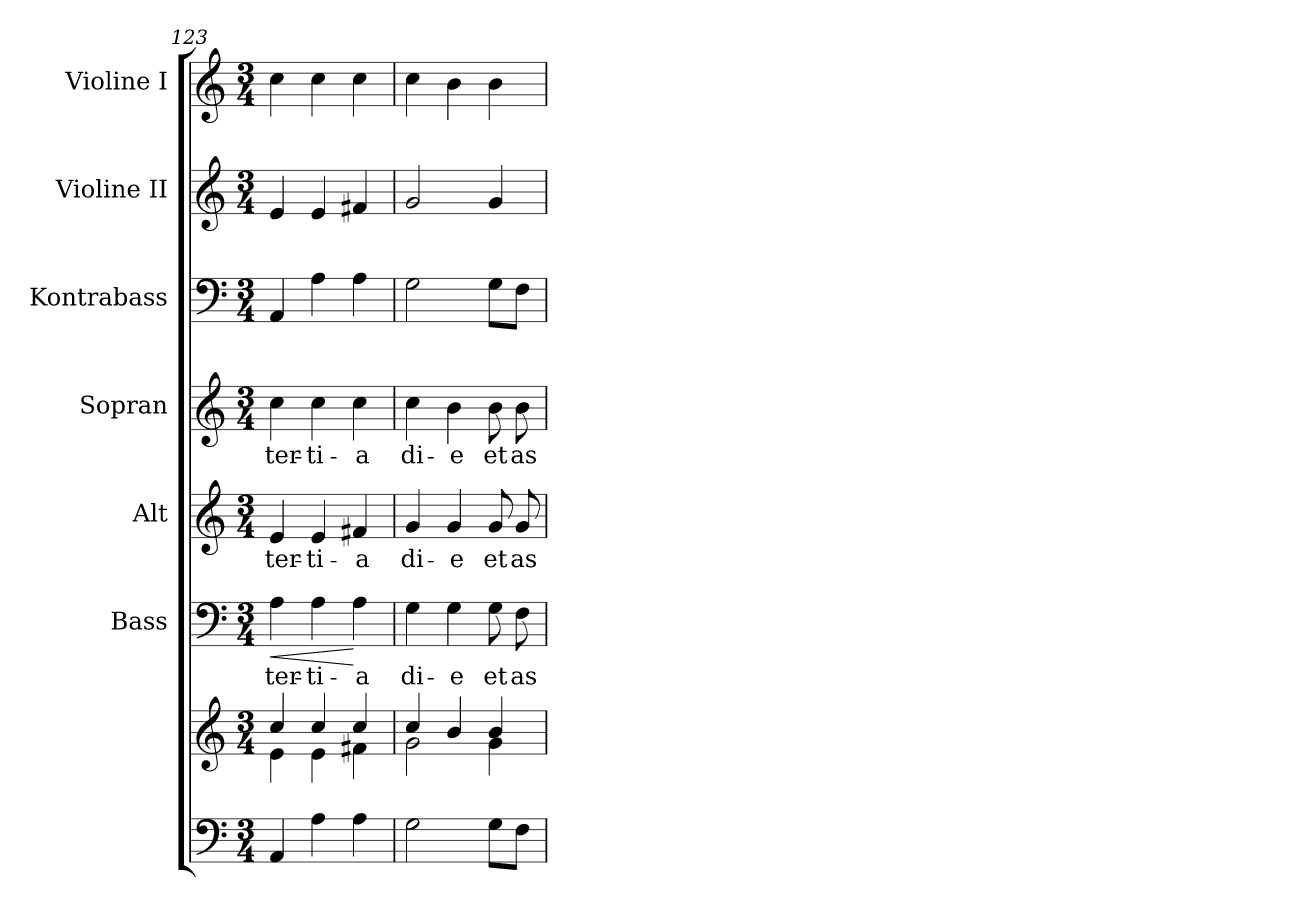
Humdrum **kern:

**kern	**kern	**kern	**text	**dynam	**kern	**text	**kern	**text	**kern	**kern	**kern
*part7	*part7	*part6	*part6	*part6	*part5	*part5	*part4	*part4	*part3	*part2	*part1
*staff8	*staff7	*staff6	*staff6	*staff6	*staff5	*staff5	*staff4	*staff4	*staff3	*staff2	*staff1
*	*	*I"Bass	*	*	*I"Alt	*	*I"Sopran	*	*I"Kontrabass	*I"Violine II	*I"Violine I
*	*	*I'B.	*	*	*I'A.	*	*I'S.	*	*I'Kb.	*I'Vl. II	*I'Vl. I
*clefF4	*clefG2	*clefF4	*	*	*clefG2	*	*clefG2	*	*clefF4	*clefG2	*clefG2
*	*	*	*	*	*	*	*	*	*ITrd7c12	*	*
*k[]	*k[]	*k[]	*	*	*k[]	*	*k[]	*	*k[]	*k[]	*k[]
*C:	*C:	*C:	*	*	*C:	*	*C:	*	*C:	*C:	*C:
*M3/4	*M3/4	*M3/4	*	*	*M3/4	*	*M3/4	*	*M3/4	*M3/4	*M3/4
=123	=123	=123	=123	=123	=123	=123	=123	=123	=123	=123	=123
*	*^	*	*	*	*	*	*	*	*	*	*
!	!	!	!	!LO:LY:b	!LO:HP:b	!	!LO:LY:b	!	!LO:LY:b	!	!	!
4AA/	4cc/	4e\	4A\	ter-	<	4e/	ter-	4cc\	ter-	4AAA/	4e/	4cc\
!	!	!	!	!LO:LY:b	!	!	!LO:LY:b	!	!LO:LY:b	!	!	!
4A\	4cc/	4e\	4A\	-ti-	.	4e/	-ti-	4cc\	-ti-	4AA\	4e/	4cc\
!	!	!	!	!LO:LY:b	!	!	!LO:LY:b	!	!LO:LY:b	!	!	!
4A\	4cc/	4f#X\	4A\	-a	[	4f#X/	-a	4cc\	-a	4AA\	4f#X/	4cc\
=124	=124	=124	=124	=124	=124	=124	=124	=124	=124	=124	=124	=124
!	!	!	!	!LO:LY:b	!	!	!LO:LY:b	!	!LO:LY:b	!	!	!
2G\	4cc/	2g\	4G\	di-	.	4g/	di-	4cc\	di-	2GG\	2g/	4cc\
!	!	!	!	!LO:LY:b	!	!	!LO:LY:b	!	!LO:LY:b	!	!	!
.	4b/	.	4G\	-e	.	4g/	-e	4b\	-e	.	.	4b\
!	!	!	!	!LO:LY:b	!	!	!LO:LY:b	!	!LO:LY:b	!	!	!
8G\L	4b/	4g\	8G\	et	.	8g/	et	8b\	et	8GG\L	4g/	4b\
!	!	!	!	!LO:LY:b	!	!	!LO:LY:b	!	!LO:LY:b	!	!	!
8F\J	.	.	8F\	as-	.	8g/	as-	8b\	as-	8FF\J	.	.
*	*v	*v	*	*	*	*	*	*	*	*	*	*
=	=	=	=	=	=	=	=	=	=	=	=
*-	*-	*-	*-	*-	*-	*-	*-	*-	*-	*-	*-
